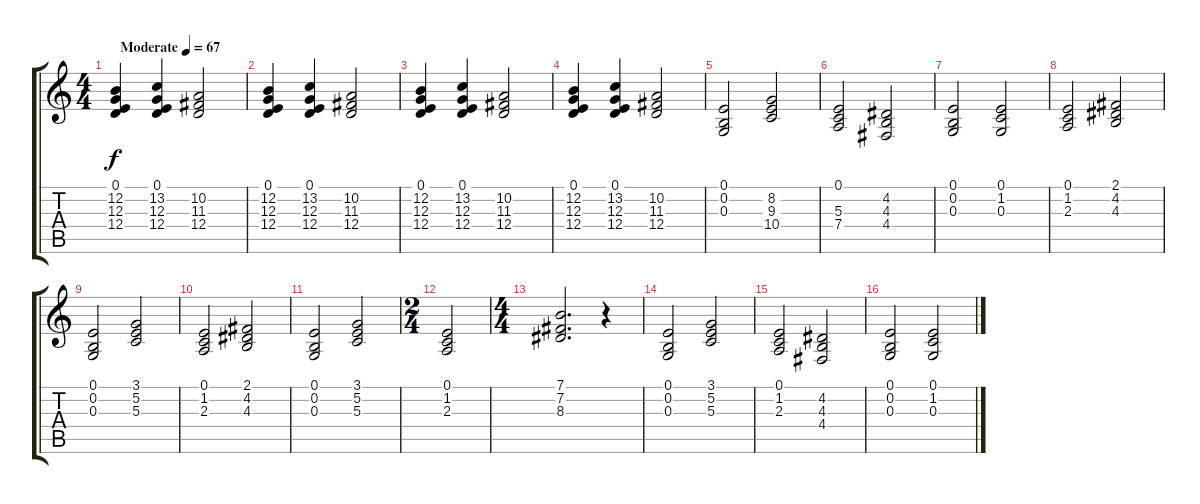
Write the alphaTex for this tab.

\track "" {instrument synthstrings1}
\staff {score tabs}
\tuning (E4 B3 G3 D3 A2 E2) {hide}
\ts (4 4)
\tempo (67 "Moderate")
\clef g2
\ks c
(0.1 12.2 12.3 12.4).4{dy f instrument synthstrings1} (0.1 13.2 12.3 12.4).4 (10.2 11.3 12.4).2 |
(0.1 12.2 12.3 12.4).4 (0.1 13.2 12.3 12.4).4 (10.2 11.3 12.4).2 |
(0.1 12.2 12.3 12.4).4 (0.1 13.2 12.3 12.4).4 (10.2 11.3 12.4).2 |
(0.1 12.2 12.3 12.4).4 (0.1 13.2 12.3 12.4).4 (10.2 11.3 12.4).2 |
(0.1 0.2 0.3).2 (8.2 9.3 10.4).2 |
(0.1 5.3 7.4).2 (4.2 4.3 4.4).2 |
(0.1 0.2 0.3).2 (0.1 1.2 0.3).2 |
(0.1 1.2 2.3).2 (2.1 4.2 4.3).2 |
(0.1 0.2 0.3).2 (3.1 5.2 5.3).2 |
(0.1 1.2 2.3).2 (2.1 4.2 4.3).2 |
(0.1 0.2 0.3).2 (3.1 5.2 5.3).2 |
\ts (2 4)
(0.1 1.2 2.3).2 |
\ts (4 4)
(7.1 7.2 8.3).2{d} r.4 |
(0.1 0.2 0.3).2 (3.1 5.2 5.3).2 |
(0.1 1.2 2.3).2 (4.2 4.3 4.4).2 |
(0.1 0.2 0.3).2 (0.1 1.2 0.3).2
